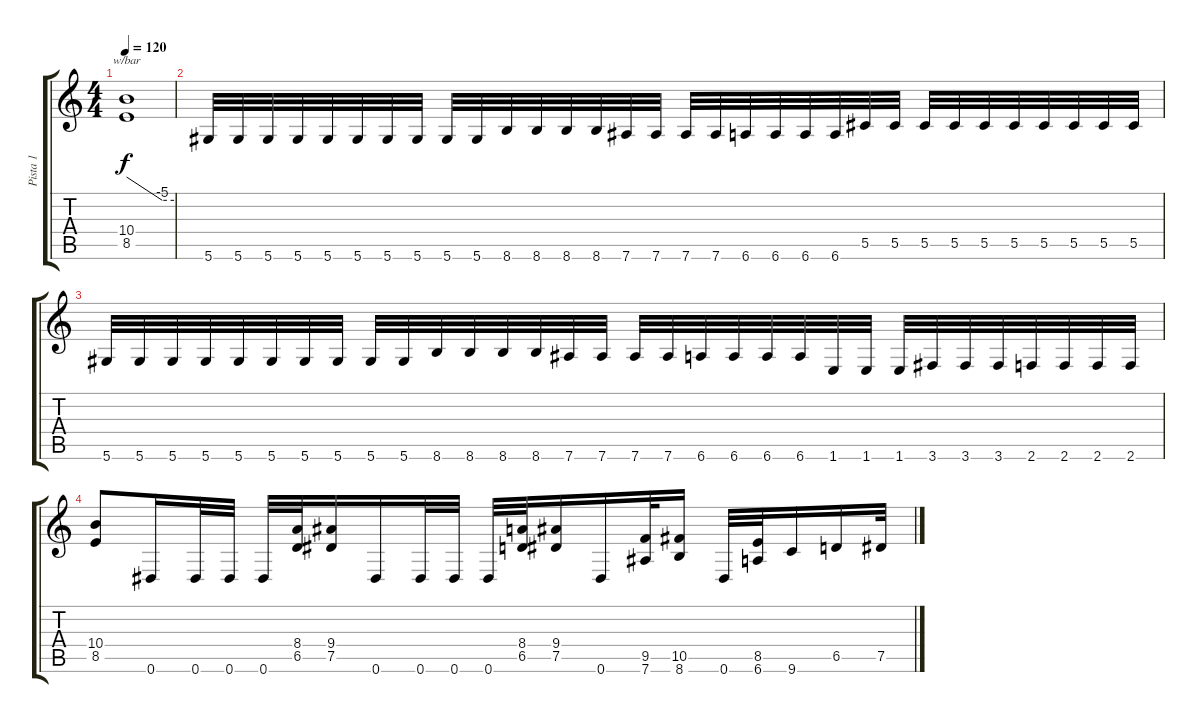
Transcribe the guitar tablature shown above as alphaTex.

\track ("Pista 1" "Pista 1") {instrument distortionguitar}
\staff {score tabs}
\tuning (Eb4 Bb3 Gb3 Db3 Ab2 Eb2) {hide}
\ts (4 4)
\tempo 120
\clef g2
\ks c
(10.4 8.5).1{tbe (custom default 0 0 45 -20 60 -20) dy f} |
5.6.32 5.6.32 5.6.32 5.6.32 5.6.32 5.6.32 5.6.32 5.6.32 5.6.32 5.6.32 8.6.32 8.6.32 8.6.32 8.6.32 7.6.32 7.6.32 7.6.32 7.6.32 6.6.32 6.6.32 6.6.32 6.6.32 5.5.32 5.5.32 5.5.32 5.5.32 5.5.32 5.5.32 5.5.32 5.5.32 5.5.32 5.5.32 |
5.6.32 5.6.32 5.6.32 5.6.32 5.6.32 5.6.32 5.6.32 5.6.32 5.6.32 5.6.32 8.6.32 8.6.32 8.6.32 8.6.32 7.6.32 7.6.32 7.6.32 7.6.32 6.6.32 6.6.32 6.6.32 6.6.32 1.6.32 1.6.32 1.6.32 3.6.32 3.6.32 3.6.32 2.6.32 2.6.32 2.6.32 2.6.32 |
(10.4 8.5).8 0.6.16 0.6.32 0.6.32 0.6.32 (8.4 6.5).32 (9.4 7.5).16 0.6.16 0.6.32 0.6.32 0.6.32 (8.4 6.5).32 (9.4 7.5).16 0.6.16 (9.5 7.6).32 (10.5 8.6).16 0.6.32 (8.5 6.6).32 9.6.16 6.5.16 7.5.32
